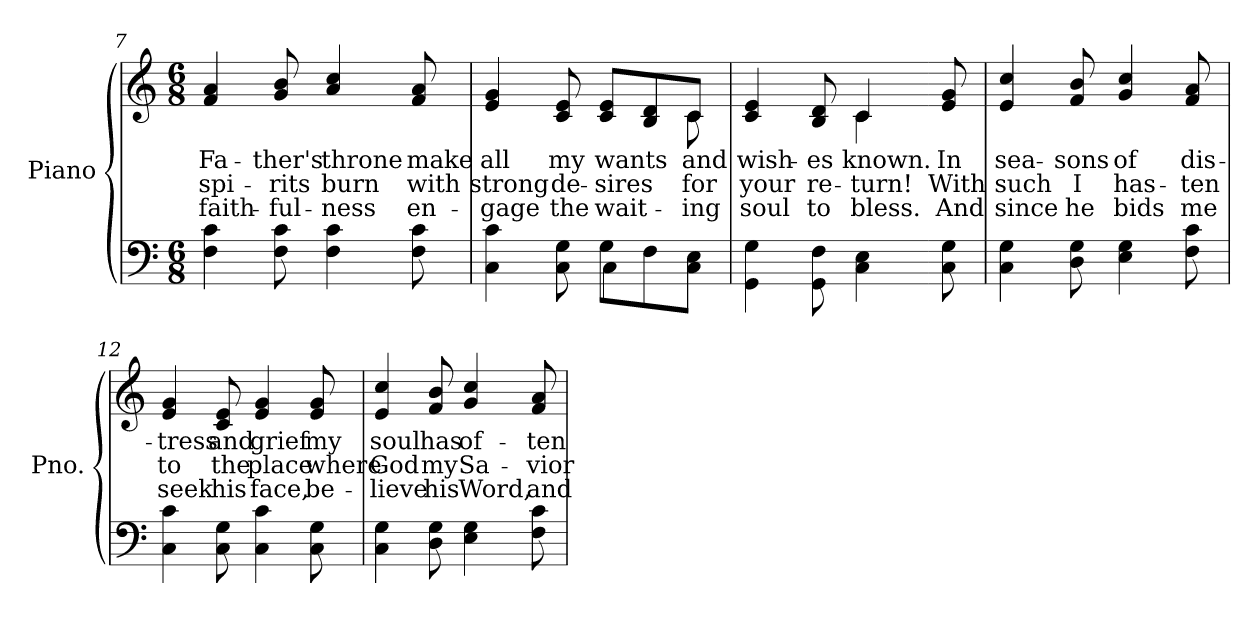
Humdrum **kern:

**kern	**kern	**text	**text	**text
*part2	*part1	*part1	*part1	*part1
*staff2	*staff1	*staff1	*staff1	*staff1
*I"Piano	*I"Piano	*	*	*
*I'Pno.	*I'Pno.	*	*	*
*clefF4	*clefG2	*	*	*
*k[]	*k[]	*	*	*
*C:	*C:	*	*	*
*M6/8	*M6/8	*	*	*
=7	=7	=7	=7	=7
!	!	!LO:LY:b:color=#000000	!LO:LY:b:color=#000000	!LO:LY:b:color=#000000
4Fi\ 4ci	4fi/ 4ai	Fa-	spi-	faith-
!	!	!LO:LY:b:color=#000000	!LO:LY:b:color=#000000	!LO:LY:b:color=#000000
8Fi\ 8ci	8gi/ 8bi	-ther's	-rits	-ful-
!	!	!LO:LY:b:color=#000000	!LO:LY:b:color=#000000	!LO:LY:b:color=#000000
4Fi\ 4ci	4ai/ 4cci	throne	burn	-ness
!	!	!LO:LY:b:color=#000000	!LO:LY:b:color=#000000	!LO:LY:b:color=#000000
8Fi\ 8ci	8fi/ 8ai	make	with	en-
!!LO:LB:g=z
=8	=8	=8	=8	=8
*^	*	*	*	*
!	!	!	!LO:LY:b:color=#000000	!LO:LY:b:color=#000000	!LO:LY:b:color=#000000
*	*	*^	*	*	*
4Ci\ 4ci	4.ryy	4ei/ 4gi	4.ryy	all	strong	-gage
!	!	!	!	!LO:LY:b:color=#000000	!LO:LY:b:color=#000000	!LO:LY:b:color=#000000
8Ci\ 8Gi	.	8ci/ 8ei	.	my	de-	the
!	!	!	!	!LO:LY:b:color=#000000	!LO:LY:b:color=#000000	!LO:LY:b:color=#000000
8Gi\L	4Ci\	8ci/ 8ei/L	8ryy	wants	-sires	wait-
8Fi\	.	8Bi/ 8di/	8ryy	.	.	.
!	!	!	!	!LO:LY:b:color=#000000	!LO:LY:b:color=#000000	!LO:LY:b:color=#000000
8Ci\ 8Ei\J	8ryy	8ci/J	8ci\	and	for	-ing
*v	*v	*	*	*	*	*
=9	=9	=9	=9	=9	=9
*^	*	*	*	*	*
!	!	!	!	!LO:LY:b:color=#000000	!LO:LY:b:color=#000000	!LO:LY:b:color=#000000
*v	*v	*	*	*	*	*
4GGi\ 4Gi	4ci/ 4ei	4.ryy	wish-	your	soul
!	!	!	!LO:LY:b:color=#000000	!LO:LY:b:color=#000000	!LO:LY:b:color=#000000
8GGi\ 8Fi	8Bi/ 8di	.	-es	re-	to
!	!	!	!LO:LY:b:color=#000000	!LO:LY:b:color=#000000	!LO:LY:b:color=#000000
4Ci\ 4Ei	4ci/	4ci\	known.	-turn!	bless.
=10-	=10-	=10-	=10-	=10-	=10-
!	!	!	!LO:LY:b:color=#000000	!LO:LY:b:color=#000000	!LO:LY:b:color=#000000
8Ci\ 8Gi	8ei/ 8gi	8ryy	In	With	And
*	*v	*v	*	*	*
=11	=11	=11	=11	=11
*	*^	*	*	*
!	!	!	!LO:LY:b:color=#000000	!LO:LY:b:color=#000000	!LO:LY:b:color=#000000
*	*v	*v	*	*	*
4Ci\ 4Gi	4ei/ 4cci	sea-	such	since
!	!	!LO:LY:b:color=#000000	!LO:LY:b:color=#000000	!LO:LY:b:color=#000000
8Di\ 8Gi	8fi/ 8bi	-sons	I	he
!	!	!LO:LY:b:color=#000000	!LO:LY:b:color=#000000	!LO:LY:b:color=#000000
4Ei\ 4Gi	4gi/ 4cci	of	has-	bids
!	!	!LO:LY:b:color=#000000	!LO:LY:b:color=#000000	!LO:LY:b:color=#000000
8Fi\ 8ci	8fi/ 8ai	dis-	-ten	me
!!LO:LB:g=z
=12	=12	=12	=12	=12
!	!	!LO:LY:b:color=#000000	!LO:LY:b:color=#000000	!LO:LY:b:color=#000000
4Ci\ 4ci	4ei/ 4gi	-tress	to	seek
!	!	!LO:LY:b:color=#000000	!LO:LY:b:color=#000000	!LO:LY:b:color=#000000
8Ci\ 8Gi	8ci/ 8ei	and	the	his
!	!	!LO:LY:b:color=#000000	!LO:LY:b:color=#000000	!LO:LY:b:color=#000000
4Ci\ 4ci	4ei/ 4gi	grief	place	face,
!	!	!LO:LY:b:color=#000000	!LO:LY:b:color=#000000	!LO:LY:b:color=#000000
8Ci\ 8Gi	8ei/ 8gi	my	where	be-
=13	=13	=13	=13	=13
!	!	!LO:LY:b:color=#000000	!LO:LY:b:color=#000000	!LO:LY:b:color=#000000
4Ci\ 4Gi	4ei/ 4cci	soul	God	-lieve
!	!	!LO:LY:b:color=#000000	!LO:LY:b:color=#000000	!LO:LY:b:color=#000000
8Di\ 8Gi	8fi/ 8bi	has	my	his
!	!	!LO:LY:b:color=#000000	!LO:LY:b:color=#000000	!LO:LY:b:color=#000000
4Ei\ 4Gi	4gi/ 4cci	of-	Sa-	Word,
!	!	!LO:LY:b:color=#000000	!LO:LY:b:color=#000000	!LO:LY:b:color=#000000
8Fi\ 8ci	8fi/ 8ai	-ten	-vior	and
=	=	=	=	=
*-	*-	*-	*-	*-
